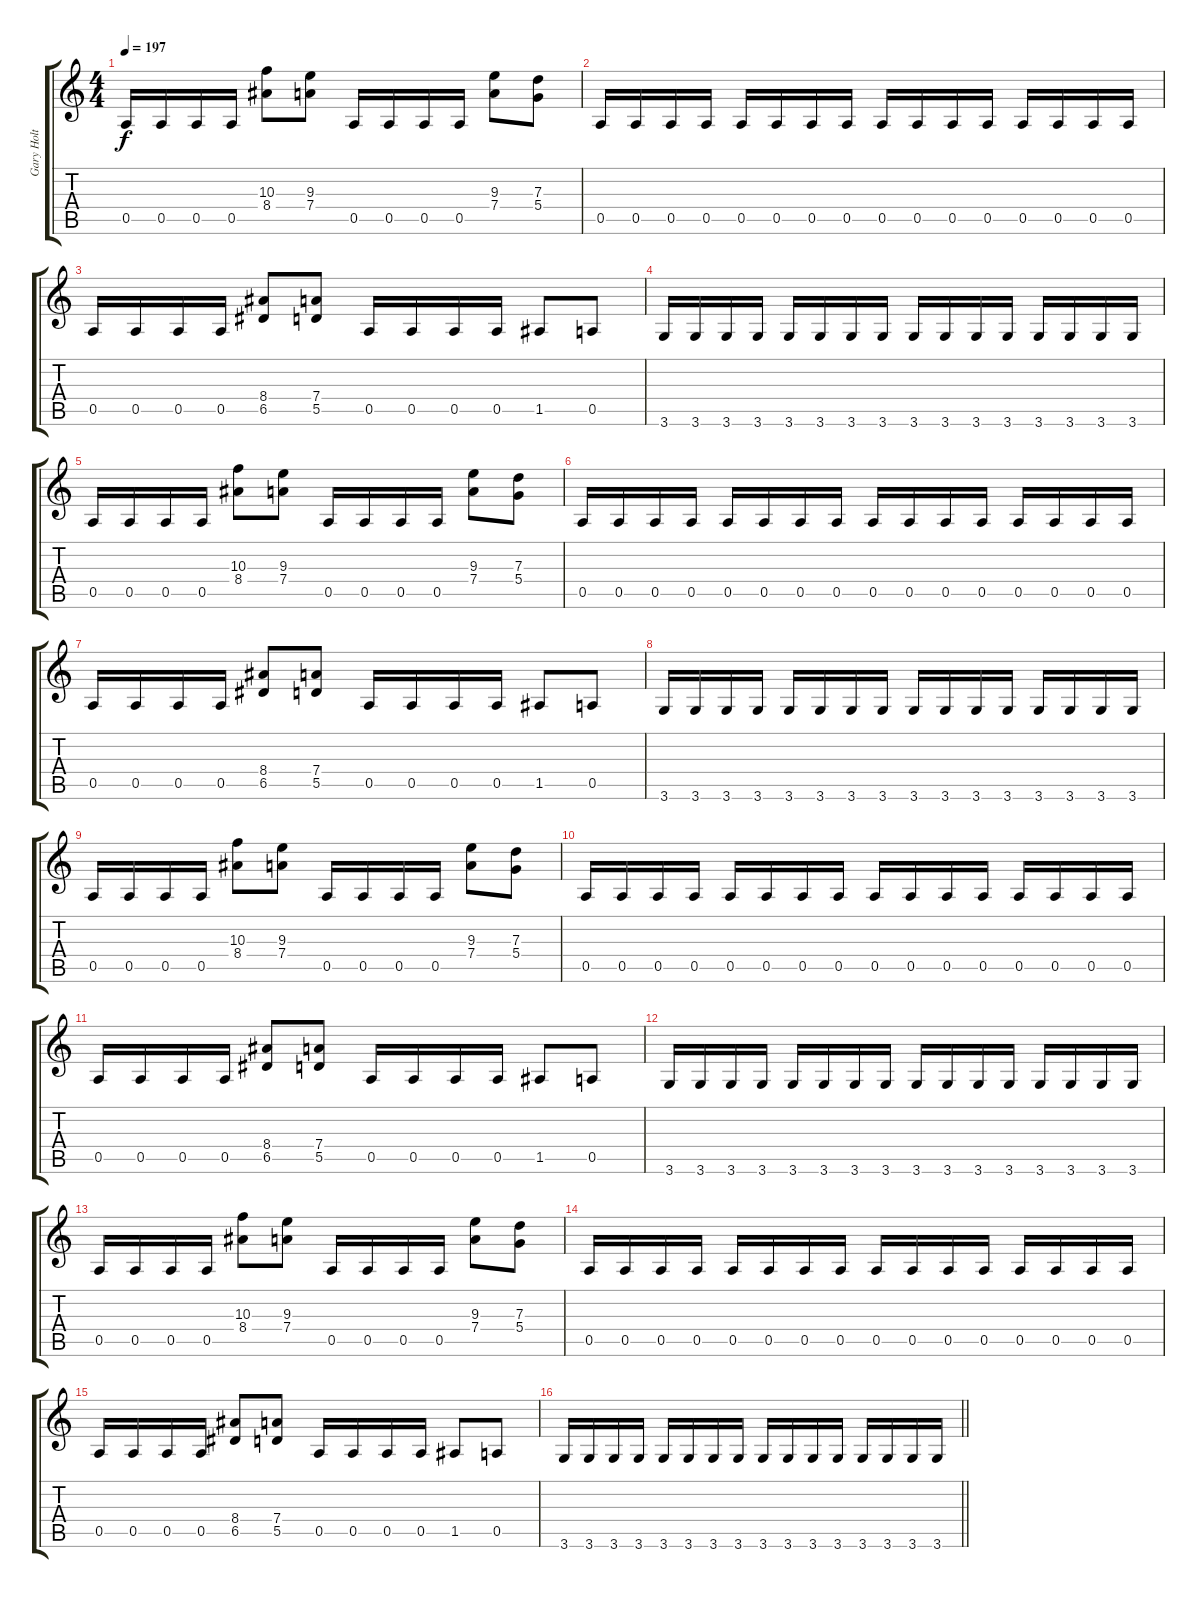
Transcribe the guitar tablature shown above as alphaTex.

\track ("Gary Holt" "Gary Holt") {instrument distortionguitar}
\staff {score tabs}
\tuning (E4 B3 G3 D3 A2 E2) {hide}
\ts (4 4)
\tempo 197
\clef g2
\ks c
0.5.16{dy f} 0.5.16 0.5.16 0.5.16 (10.3 8.4).8 (9.3 7.4).8 0.5.16 0.5.16 0.5.16 0.5.16 (9.3 7.4).8 (7.3 5.4).8 |
0.5.16 0.5.16 0.5.16 0.5.16 0.5.16 0.5.16 0.5.16 0.5.16 0.5.16 0.5.16 0.5.16 0.5.16 0.5.16 0.5.16 0.5.16 0.5.16 |
0.5.16 0.5.16 0.5.16 0.5.16 (8.4 6.5).8 (7.4 5.5).8 0.5.16 0.5.16 0.5.16 0.5.16 1.5.8 0.5.8 |
3.6.16 3.6.16 3.6.16 3.6.16 3.6.16 3.6.16 3.6.16 3.6.16 3.6.16 3.6.16 3.6.16 3.6.16 3.6.16 3.6.16 3.6.16 3.6.16 |
0.5.16 0.5.16 0.5.16 0.5.16 (10.3 8.4).8 (9.3 7.4).8 0.5.16 0.5.16 0.5.16 0.5.16 (9.3 7.4).8 (7.3 5.4).8 |
0.5.16 0.5.16 0.5.16 0.5.16 0.5.16 0.5.16 0.5.16 0.5.16 0.5.16 0.5.16 0.5.16 0.5.16 0.5.16 0.5.16 0.5.16 0.5.16 |
0.5.16 0.5.16 0.5.16 0.5.16 (8.4 6.5).8 (7.4 5.5).8 0.5.16 0.5.16 0.5.16 0.5.16 1.5.8 0.5.8 |
3.6.16 3.6.16 3.6.16 3.6.16 3.6.16 3.6.16 3.6.16 3.6.16 3.6.16 3.6.16 3.6.16 3.6.16 3.6.16 3.6.16 3.6.16 3.6.16 |
0.5.16 0.5.16 0.5.16 0.5.16 (10.3 8.4).8 (9.3 7.4).8 0.5.16 0.5.16 0.5.16 0.5.16 (9.3 7.4).8 (7.3 5.4).8 |
0.5.16 0.5.16 0.5.16 0.5.16 0.5.16 0.5.16 0.5.16 0.5.16 0.5.16 0.5.16 0.5.16 0.5.16 0.5.16 0.5.16 0.5.16 0.5.16 |
0.5.16 0.5.16 0.5.16 0.5.16 (8.4 6.5).8 (7.4 5.5).8 0.5.16 0.5.16 0.5.16 0.5.16 1.5.8 0.5.8 |
3.6.16 3.6.16 3.6.16 3.6.16 3.6.16 3.6.16 3.6.16 3.6.16 3.6.16 3.6.16 3.6.16 3.6.16 3.6.16 3.6.16 3.6.16 3.6.16 |
0.5.16 0.5.16 0.5.16 0.5.16 (10.3 8.4).8 (9.3 7.4).8 0.5.16 0.5.16 0.5.16 0.5.16 (9.3 7.4).8 (7.3 5.4).8 |
0.5.16 0.5.16 0.5.16 0.5.16 0.5.16 0.5.16 0.5.16 0.5.16 0.5.16 0.5.16 0.5.16 0.5.16 0.5.16 0.5.16 0.5.16 0.5.16 |
0.5.16 0.5.16 0.5.16 0.5.16 (8.4 6.5).8 (7.4 5.5).8 0.5.16 0.5.16 0.5.16 0.5.16 1.5.8 0.5.8 |
\barLineRight lightlight
3.6.16 3.6.16 3.6.16 3.6.16 3.6.16 3.6.16 3.6.16 3.6.16 3.6.16 3.6.16 3.6.16 3.6.16 3.6.16 3.6.16 3.6.16 3.6.16
